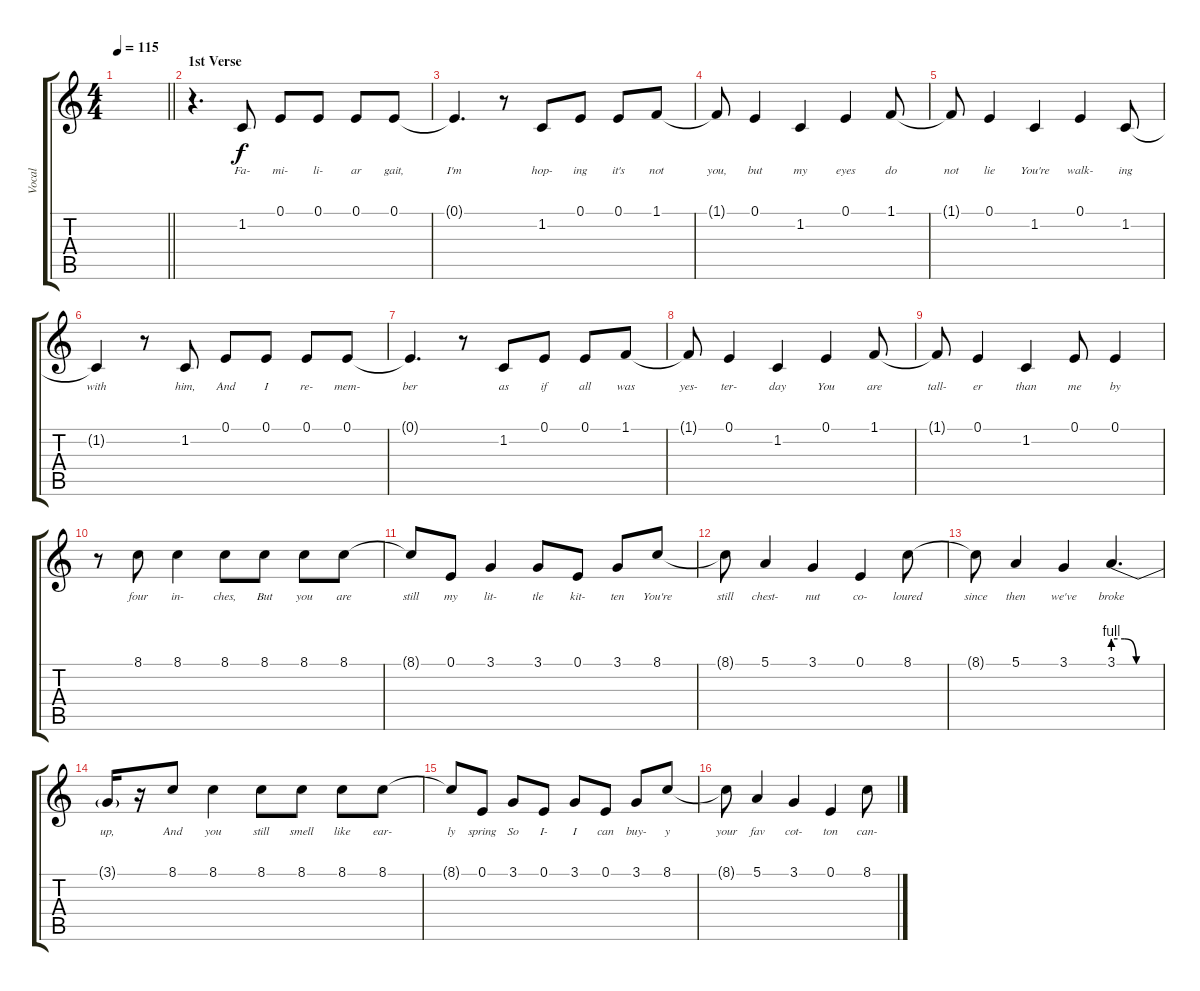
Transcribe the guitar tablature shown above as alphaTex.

\track ("Vocal" "Vocal") {instrument oboe}
\staff {score tabs}
\tuning (E4 B3 G3 D3 A2 E2) {hide}
\ts (4 4)
\tempo 115
\clef g2
\barLineRight lightlight
\ks c
|
\section ("" "1st Verse")
r.4{d} 1.2.8{lyrics (0 "Fa-") lyrics (1 "") lyrics (2 "") lyrics (3 "") lyrics (4 "")} 0.1.8{lyrics (0 "mi-") lyrics (1 "") lyrics (2 "") lyrics (3 "") lyrics (4 "")} 0.1.8{lyrics (0 "li-") lyrics (1 "") lyrics (2 "") lyrics (3 "") lyrics (4 "")} 0.1.8{lyrics (0 "ar") lyrics (1 "") lyrics (2 "") lyrics (3 "") lyrics (4 "")} 0.1.8{lyrics (0 "gait,") lyrics (1 "") lyrics (2 "") lyrics (3 "") lyrics (4 "")} |
0.1{t}.4{d lyrics (0 "I'm") lyrics (1 "") lyrics (2 "") lyrics (3 "") lyrics (4 "")} r.8 1.2.8{lyrics (0 "hop-") lyrics (1 "") lyrics (2 "") lyrics (3 "") lyrics (4 "")} 0.1.8{lyrics (0 "ing") lyrics (1 "") lyrics (2 "") lyrics (3 "") lyrics (4 "")} 0.1.8{lyrics (0 "it's") lyrics (1 "") lyrics (2 "") lyrics (3 "") lyrics (4 "")} 1.1.8{lyrics (0 "not") lyrics (1 "") lyrics (2 "") lyrics (3 "") lyrics (4 "")} |
1.1{t}.8{lyrics (0 "you,") lyrics (1 "") lyrics (2 "") lyrics (3 "") lyrics (4 "")} 0.1.4{lyrics (0 "but") lyrics (1 "") lyrics (2 "") lyrics (3 "") lyrics (4 "")} 1.2.4{lyrics (0 "my") lyrics (1 "") lyrics (2 "") lyrics (3 "") lyrics (4 "")} 0.1.4{lyrics (0 "eyes") lyrics (1 "") lyrics (2 "") lyrics (3 "") lyrics (4 "")} 1.1.8{lyrics (0 "do") lyrics (1 "") lyrics (2 "") lyrics (3 "") lyrics (4 "")} |
1.1{t}.8{lyrics (0 "not") lyrics (1 "") lyrics (2 "") lyrics (3 "") lyrics (4 "")} 0.1.4{lyrics (0 "lie") lyrics (1 "") lyrics (2 "") lyrics (3 "") lyrics (4 "")} 1.2.4{lyrics (0 "You're") lyrics (1 "") lyrics (2 "") lyrics (3 "") lyrics (4 "")} 0.1.4{lyrics (0 "walk-") lyrics (1 "") lyrics (2 "") lyrics (3 "") lyrics (4 "")} 1.2.8{lyrics (0 "ing") lyrics (1 "") lyrics (2 "") lyrics (3 "") lyrics (4 "")} |
1.2{t}.4{lyrics (0 "with") lyrics (1 "") lyrics (2 "") lyrics (3 "") lyrics (4 "")} r.8 1.2.8{lyrics (0 "him,") lyrics (1 "") lyrics (2 "") lyrics (3 "") lyrics (4 "")} 0.1.8{lyrics (0 "And") lyrics (1 "") lyrics (2 "") lyrics (3 "") lyrics (4 "")} 0.1.8{lyrics (0 "I") lyrics (1 "") lyrics (2 "") lyrics (3 "") lyrics (4 "")} 0.1.8{lyrics (0 "re-") lyrics (1 "") lyrics (2 "") lyrics (3 "") lyrics (4 "")} 0.1.8{lyrics (0 "mem-") lyrics (1 "") lyrics (2 "") lyrics (3 "") lyrics (4 "")} |
0.1{t}.4{d lyrics (0 "ber") lyrics (1 "") lyrics (2 "") lyrics (3 "") lyrics (4 "")} r.8 1.2.8{lyrics (0 "as") lyrics (1 "") lyrics (2 "") lyrics (3 "") lyrics (4 "")} 0.1.8{lyrics (0 "if") lyrics (1 "") lyrics (2 "") lyrics (3 "") lyrics (4 "")} 0.1.8{lyrics (0 "all") lyrics (1 "") lyrics (2 "") lyrics (3 "") lyrics (4 "")} 1.1.8{lyrics (0 "was") lyrics (1 "") lyrics (2 "") lyrics (3 "") lyrics (4 "")} |
1.1{t}.8{lyrics (0 "yes-") lyrics (1 "") lyrics (2 "") lyrics (3 "") lyrics (4 "")} 0.1.4{lyrics (0 "ter-") lyrics (1 "") lyrics (2 "") lyrics (3 "") lyrics (4 "")} 1.2.4{lyrics (0 "day") lyrics (1 "") lyrics (2 "") lyrics (3 "") lyrics (4 "")} 0.1.4{lyrics (0 "You") lyrics (1 "") lyrics (2 "") lyrics (3 "") lyrics (4 "")} 1.1.8{lyrics (0 "are") lyrics (1 "") lyrics (2 "") lyrics (3 "") lyrics (4 "")} |
1.1{t}.8{lyrics (0 "tall-") lyrics (1 "") lyrics (2 "") lyrics (3 "") lyrics (4 "")} 0.1.4{lyrics (0 "er") lyrics (1 "") lyrics (2 "") lyrics (3 "") lyrics (4 "")} 1.2.4{lyrics (0 "than") lyrics (1 "") lyrics (2 "") lyrics (3 "") lyrics (4 "")} 0.1.8{lyrics (0 "me") lyrics (1 "") lyrics (2 "") lyrics (3 "") lyrics (4 "")} 0.1.4{lyrics (0 "by") lyrics (1 "") lyrics (2 "") lyrics (3 "") lyrics (4 "")} |
r.8 8.1.8{lyrics (0 "four") lyrics (1 "") lyrics (2 "") lyrics (3 "") lyrics (4 "")} 8.1.4{lyrics (0 "in-") lyrics (1 "") lyrics (2 "") lyrics (3 "") lyrics (4 "")} 8.1.8{lyrics (0 "ches,") lyrics (1 "") lyrics (2 "") lyrics (3 "") lyrics (4 "")} 8.1.8{lyrics (0 "But") lyrics (1 "") lyrics (2 "") lyrics (3 "") lyrics (4 "")} 8.1.8{lyrics (0 "you") lyrics (1 "") lyrics (2 "") lyrics (3 "") lyrics (4 "")} 8.1.8{lyrics (0 "are") lyrics (1 "") lyrics (2 "") lyrics (3 "") lyrics (4 "")} |
8.1{t}.8{lyrics (0 "still") lyrics (1 "") lyrics (2 "") lyrics (3 "") lyrics (4 "")} 0.1.8{lyrics (0 "my") lyrics (1 "") lyrics (2 "") lyrics (3 "") lyrics (4 "")} 3.1.4{lyrics (0 "lit-") lyrics (1 "") lyrics (2 "") lyrics (3 "") lyrics (4 "")} 3.1.8{lyrics (0 "tle") lyrics (1 "") lyrics (2 "") lyrics (3 "") lyrics (4 "")} 0.1.8{lyrics (0 "kit-") lyrics (1 "") lyrics (2 "") lyrics (3 "") lyrics (4 "")} 3.1.8{lyrics (0 "ten") lyrics (1 "") lyrics (2 "") lyrics (3 "") lyrics (4 "")} 8.1.8{lyrics (0 "You're") lyrics (1 "") lyrics (2 "") lyrics (3 "") lyrics (4 "")} |
8.1{t}.8{lyrics (0 "still") lyrics (1 "") lyrics (2 "") lyrics (3 "") lyrics (4 "")} 5.1.4{lyrics (0 "chest-") lyrics (1 "") lyrics (2 "") lyrics (3 "") lyrics (4 "")} 3.1.4{lyrics (0 "nut") lyrics (1 "") lyrics (2 "") lyrics (3 "") lyrics (4 "")} 0.1.4{lyrics (0 "co-") lyrics (1 "") lyrics (2 "") lyrics (3 "") lyrics (4 "")} 8.1.8{lyrics (0 "loured") lyrics (1 "") lyrics (2 "") lyrics (3 "") lyrics (4 "")} |
8.1{t}.8{lyrics (0 "since") lyrics (1 "") lyrics (2 "") lyrics (3 "") lyrics (4 "")} 5.1.4{lyrics (0 "then") lyrics (1 "") lyrics (2 "") lyrics (3 "") lyrics (4 "")} 3.1.4{lyrics (0 "we've") lyrics (1 "") lyrics (2 "") lyrics (3 "") lyrics (4 "")} 3.1{be (custom 0 4 15 4 30 0 60 0)}.4{d lyrics (0 "broke") lyrics (1 "") lyrics (2 "") lyrics (3 "") lyrics (4 "")} |
3.1{t}.16{lyrics (0 "up,") lyrics (1 "") lyrics (2 "") lyrics (3 "") lyrics (4 "")} r.16 8.1.8{lyrics (0 "And") lyrics (1 "") lyrics (2 "") lyrics (3 "") lyrics (4 "")} 8.1.4{lyrics (0 "you") lyrics (1 "") lyrics (2 "") lyrics (3 "") lyrics (4 "")} 8.1.8{lyrics (0 "still") lyrics (1 "") lyrics (2 "") lyrics (3 "") lyrics (4 "")} 8.1.8{lyrics (0 "smell") lyrics (1 "") lyrics (2 "") lyrics (3 "") lyrics (4 "")} 8.1.8{lyrics (0 "like") lyrics (1 "") lyrics (2 "") lyrics (3 "") lyrics (4 "")} 8.1.8{lyrics (0 "ear-") lyrics (1 "") lyrics (2 "") lyrics (3 "") lyrics (4 "")} |
8.1{t}.8{lyrics (0 "ly") lyrics (1 "") lyrics (2 "") lyrics (3 "") lyrics (4 "")} 0.1.8{lyrics (0 "spring") lyrics (1 "") lyrics (2 "") lyrics (3 "") lyrics (4 "")} 3.1.8{lyrics (0 "So") lyrics (1 "") lyrics (2 "") lyrics (3 "") lyrics (4 "")} 0.1.8{lyrics (0 "I-") lyrics (1 "") lyrics (2 "") lyrics (3 "") lyrics (4 "")} 3.1.8{lyrics (0 "I") lyrics (1 "") lyrics (2 "") lyrics (3 "") lyrics (4 "")} 0.1.8{lyrics (0 "can") lyrics (1 "") lyrics (2 "") lyrics (3 "") lyrics (4 "")} 3.1.8{lyrics (0 "buy-") lyrics (1 "") lyrics (2 "") lyrics (3 "") lyrics (4 "")} 8.1.8{lyrics (0 "y") lyrics (1 "") lyrics (2 "") lyrics (3 "") lyrics (4 "")} |
8.1{t}.8{lyrics (0 "your") lyrics (1 "") lyrics (2 "") lyrics (3 "") lyrics (4 "")} 5.1.4{lyrics (0 "fav") lyrics (1 "") lyrics (2 "") lyrics (3 "") lyrics (4 "")} 3.1.4{lyrics (0 "cot-") lyrics (1 "") lyrics (2 "") lyrics (3 "") lyrics (4 "")} 0.1.4{lyrics (0 "ton") lyrics (1 "") lyrics (2 "") lyrics (3 "") lyrics (4 "")} 8.1.8{lyrics (0 "can-") lyrics (1 "") lyrics (2 "") lyrics (3 "") lyrics (4 "")}
